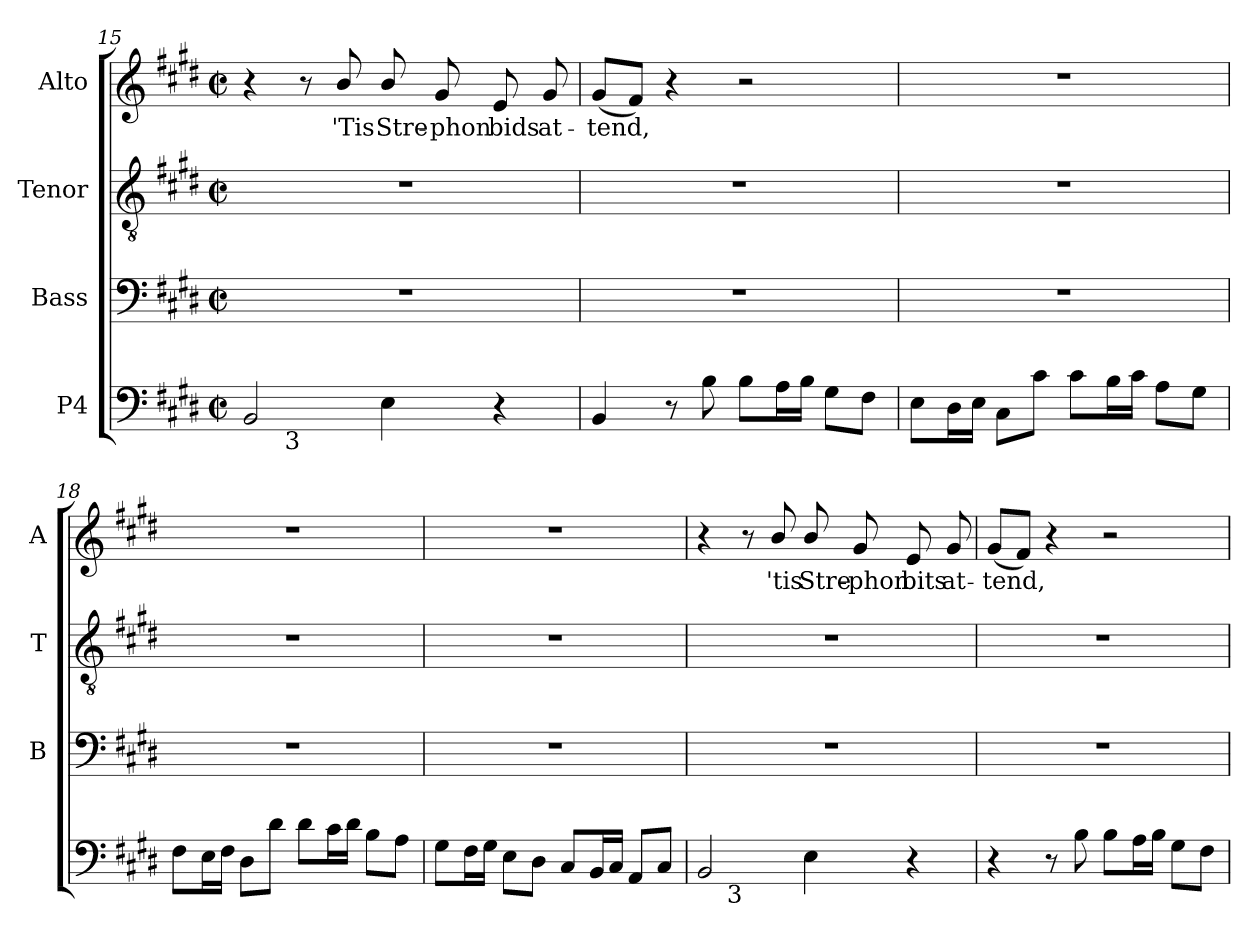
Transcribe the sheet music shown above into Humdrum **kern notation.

**kern	**kern	**kern	**kern	**text
*part4	*part3	*part2	*part1	*part1
*staff4	*staff3	*staff2	*staff1	*staff1
*I"P4	*I"Bass	*I"Tenor	*I"Alto	*
*	*I'B	*I'T	*I'A	*
!!LO:PB:g=z
*clefF4	*clefF4	*clefGv2	*clefG2	*
*k[f#c#g#d#]	*k[f#c#g#d#]	*k[f#c#g#d#]	*k[f#c#g#d#]	*
*E:	*E:	*E:	*E:	*
*M2/2	*M2/2	*M2/2	*M2/2	*
*met(c|)	*met(c|)	*met(c|)	*met(c|)	*
=15	=15	=15	=15	=15
!LO:TX:b:rj:t=4	!	!	!	!
*^	*	*	*	*
2BBi/	4ryy	1r	1r	4r	.
!	!LO:TX:b:rj:t=3	!	!	!	!
.	2.ryy	.	.	8r	.
!	!	!	!	!	!LO:LY:b:color=#000000
.	.	.	.	8bi/	'Tis
!	!	!	!	!	!LO:LY:b:color=#000000
4Ei\	.	.	.	8bi/	Stre-
!	!	!	!	!	!LO:LY:b:color=#000000
.	.	.	.	8g#i/	-phon
!	!	!	!	!	!LO:LY:b:color=#000000
4r	.	.	.	8ei/	bids
!	!	!	!	!	!LO:LY:b:color=#000000
.	.	.	.	8g#i/	at-
*v	*v	*	*	*	*
=16	=16	=16	=16	=16
*^	*	*	*	*
!	!	!	!	!	!LO:LY:b:color=#000000
*v	*v	*	*	*	*
4BBi/	1r	1r	(8g#i/L	-tend,
.	.	.	8f#i/J)	.
8r	.	.	4r	.
8Bi\	.	.	.	.
8Bi\L	.	.	2r	.
16Ai\L	.	.	.	.
16Bi\JJ	.	.	.	.
8G#i\L	.	.	.	.
8F#i\J	.	.	.	.
=17	=17	=17	=17	=17
8Ei\L	1r	1r	1r	.
16D#i\L	.	.	.	.
16Ei\JJ	.	.	.	.
8C#i\L	.	.	.	.
8c#i\J	.	.	.	.
8c#i\L	.	.	.	.
16Bi\L	.	.	.	.
16c#i\JJ	.	.	.	.
8Ai\L	.	.	.	.
8G#i\J	.	.	.	.
=18	=18	=18	=18	=18
8F#i\L	1r	1r	1r	.
16Ei\L	.	.	.	.
16F#i\JJ	.	.	.	.
8D#i\L	.	.	.	.
8d#i\J	.	.	.	.
8d#i\L	.	.	.	.
16c#i\L	.	.	.	.
16d#i\JJ	.	.	.	.
8Bi\L	.	.	.	.
8Ai\J	.	.	.	.
!!LO:LB:g=z
=19	=19	=19	=19	=19
8G#i\L	1r	1r	1r	.
16F#i\L	.	.	.	.
16G#i\JJ	.	.	.	.
8Ei\L	.	.	.	.
8D#i\J	.	.	.	.
8C#i/L	.	.	.	.
16BBi/L	.	.	.	.
16C#i/JJ	.	.	.	.
8AAi/L	.	.	.	.
8C#i/J	.	.	.	.
=20	=20	=20	=20	=20
!LO:TX:b:rj:t=4	!	!	!	!
*^	*	*	*	*
2BBi/	4ryy	1r	1r	4r	.
!	!LO:TX:b:rj:t=3	!	!	!	!
.	2.ryy	.	.	8r	.
!	!	!	!	!	!LO:LY:b:color=#000000
.	.	.	.	8bi/	'tis
!	!	!	!	!	!LO:LY:b:color=#000000
4Ei\	.	.	.	8bi/	Stre-
!	!	!	!	!	!LO:LY:b:color=#000000
.	.	.	.	8g#i/	-phon
!	!	!	!	!	!LO:LY:b:color=#000000
4r	.	.	.	8ei/	bits
!	!	!	!	!	!LO:LY:b:color=#000000
.	.	.	.	8g#i/	at-
*v	*v	*	*	*	*
=21	=21	=21	=21	=21
*^	*	*	*	*
!	!	!	!	!	!LO:LY:b:color=#000000
*v	*v	*	*	*	*
4r	1r	1r	(8g#i/L	-tend,
.	.	.	8f#i/J)	.
8r	.	.	4r	.
8Bi\	.	.	.	.
8Bi\L	.	.	2r	.
16Ai\L	.	.	.	.
16Bi\JJ	.	.	.	.
8G#i\L	.	.	.	.
8F#i\J	.	.	.	.
=	=	=	=	=
*-	*-	*-	*-	*-
